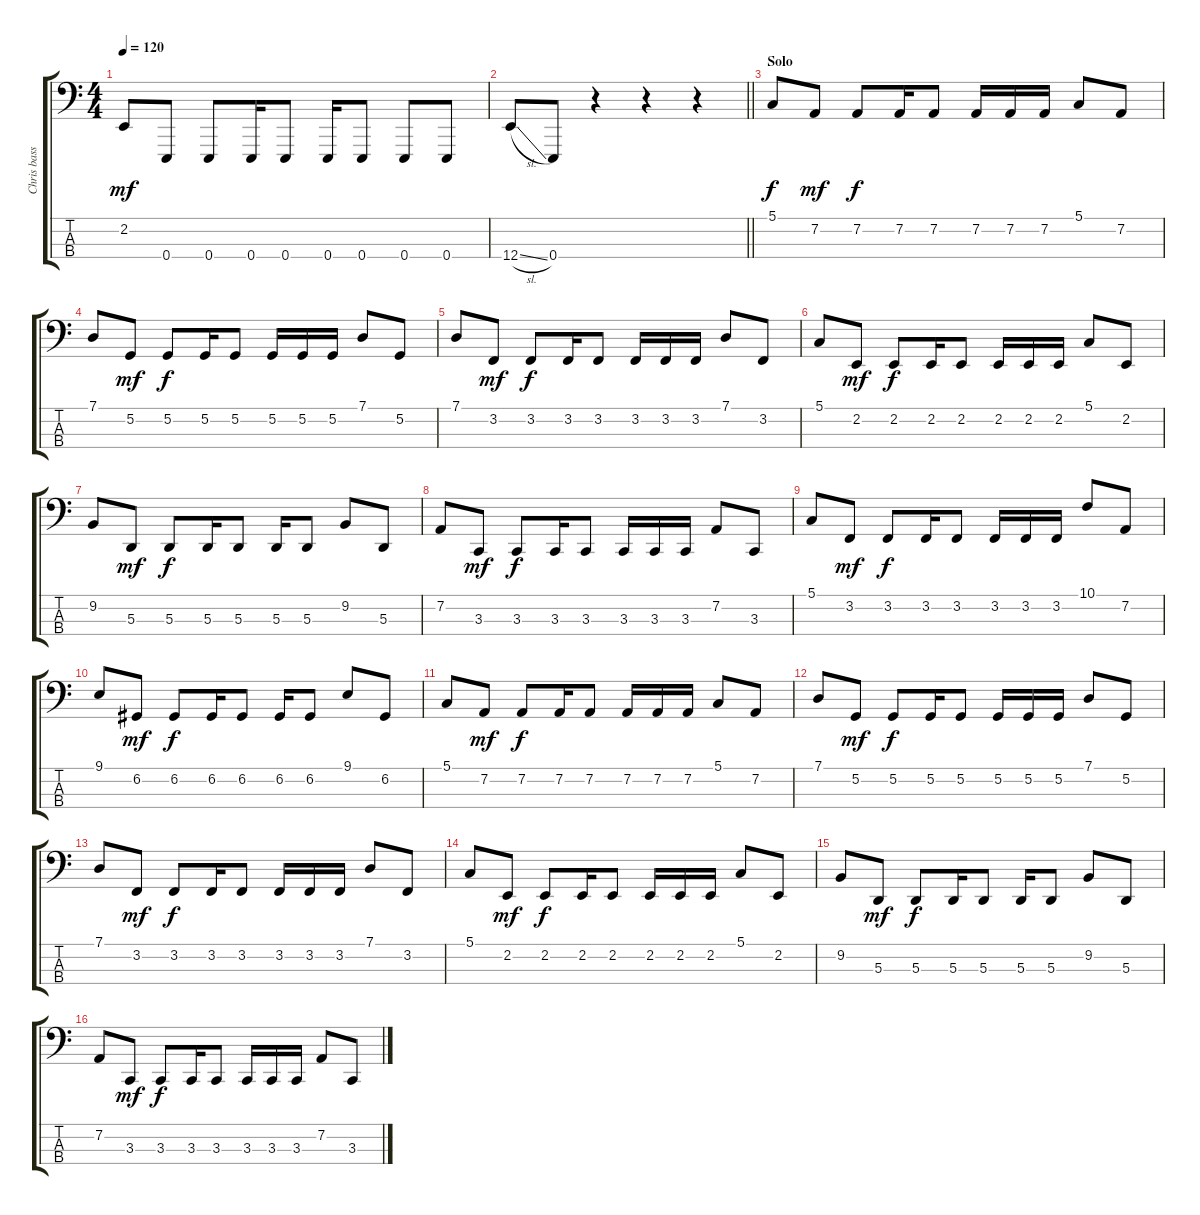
\track ("Chris bass effect" "Chris bass") {instrument lead8bassandlead}
\staff {score tabs}
\tuning (G2 D2 A1 E1) {hide}
\ts (4 4)
\tempo 120
\clef f4
\ks c
2.2.8{dy mf} 0.4.8 0.4.8 0.4.16 0.4.8 0.4.16 0.4.8 0.4.8 0.4.8 |
\barLineRight lightlight
12.4{sl}.8 0.4.8 r.4 r.4 r.4 |
\section ("" "Solo")
5.1.8{dy f} 7.2.8{dy mf} 7.2.8{dy f} 7.2.16 7.2.8 7.2.16 7.2.16 7.2.16 5.1.8 7.2.8 |
7.1.8 5.2.8{dy mf} 5.2.8{dy f} 5.2.16 5.2.8 5.2.16 5.2.16 5.2.16 7.1.8 5.2.8 |
7.1.8 3.2.8{dy mf} 3.2.8{dy f} 3.2.16 3.2.8 3.2.16 3.2.16 3.2.16 7.1.8 3.2.8 |
5.1.8 2.2.8{dy mf} 2.2.8{dy f} 2.2.16 2.2.8 2.2.16 2.2.16 2.2.16 5.1.8 2.2.8 |
9.2.8 5.3.8{dy mf} 5.3.8{dy f} 5.3.16 5.3.8 5.3.16 5.3.8 9.2.8 5.3.8 |
7.2.8 3.3.8{dy mf} 3.3.8{dy f} 3.3.16 3.3.8 3.3.16 3.3.16 3.3.16 7.2.8 3.3.8 |
5.1.8 3.2.8{dy mf} 3.2.8{dy f} 3.2.16 3.2.8 3.2.16 3.2.16 3.2.16 10.1.8 7.2.8 |
9.1.8 6.2.8{dy mf} 6.2.8{dy f} 6.2.16 6.2.8 6.2.16 6.2.8 9.1.8 6.2.8 |
5.1.8 7.2.8{dy mf} 7.2.8{dy f} 7.2.16 7.2.8 7.2.16 7.2.16 7.2.16 5.1.8 7.2.8 |
7.1.8 5.2.8{dy mf} 5.2.8{dy f} 5.2.16 5.2.8 5.2.16 5.2.16 5.2.16 7.1.8 5.2.8 |
7.1.8 3.2.8{dy mf} 3.2.8{dy f} 3.2.16 3.2.8 3.2.16 3.2.16 3.2.16 7.1.8 3.2.8 |
5.1.8 2.2.8{dy mf} 2.2.8{dy f} 2.2.16 2.2.8 2.2.16 2.2.16 2.2.16 5.1.8 2.2.8 |
9.2.8 5.3.8{dy mf} 5.3.8{dy f} 5.3.16 5.3.8 5.3.16 5.3.8 9.2.8 5.3.8 |
7.2.8 3.3.8{dy mf} 3.3.8{dy f} 3.3.16 3.3.8 3.3.16 3.3.16 3.3.16 7.2.8 3.3.8
